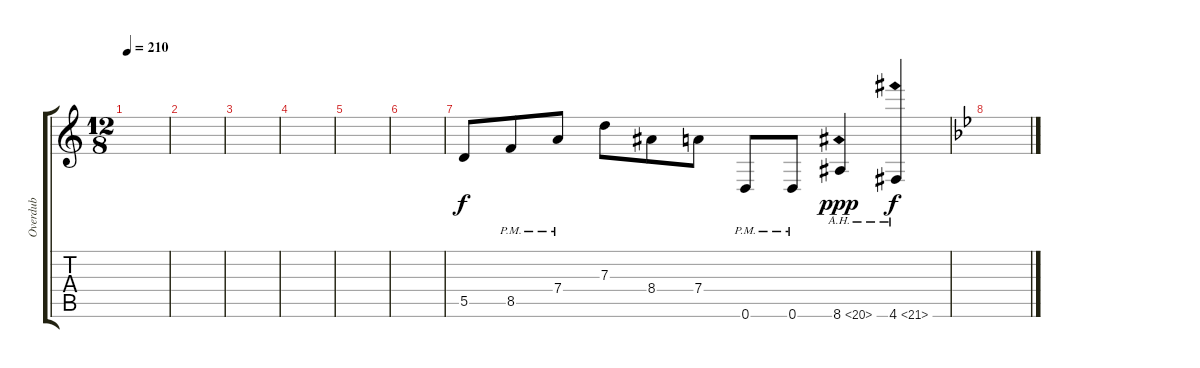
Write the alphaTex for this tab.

\track ("Overdub" "Overdub") {instrument distortionguitar}
\staff {score tabs}
\tuning (E4 B3 G3 D3 A2 D2) {hide}
\ts (12 8)
\tempo 210
\clef g2
\ks c
|
|
|
|
|
|
5.5.8 8.5{pm}.8 7.4{pm}.8 7.3.8 8.4.8 7.4.8 0.6{pm}.8 0.6{pm}.8 8.6{ah 12}.4{dy ppp} 4.6{ah 17}.4{dy f} |
\ks bb
